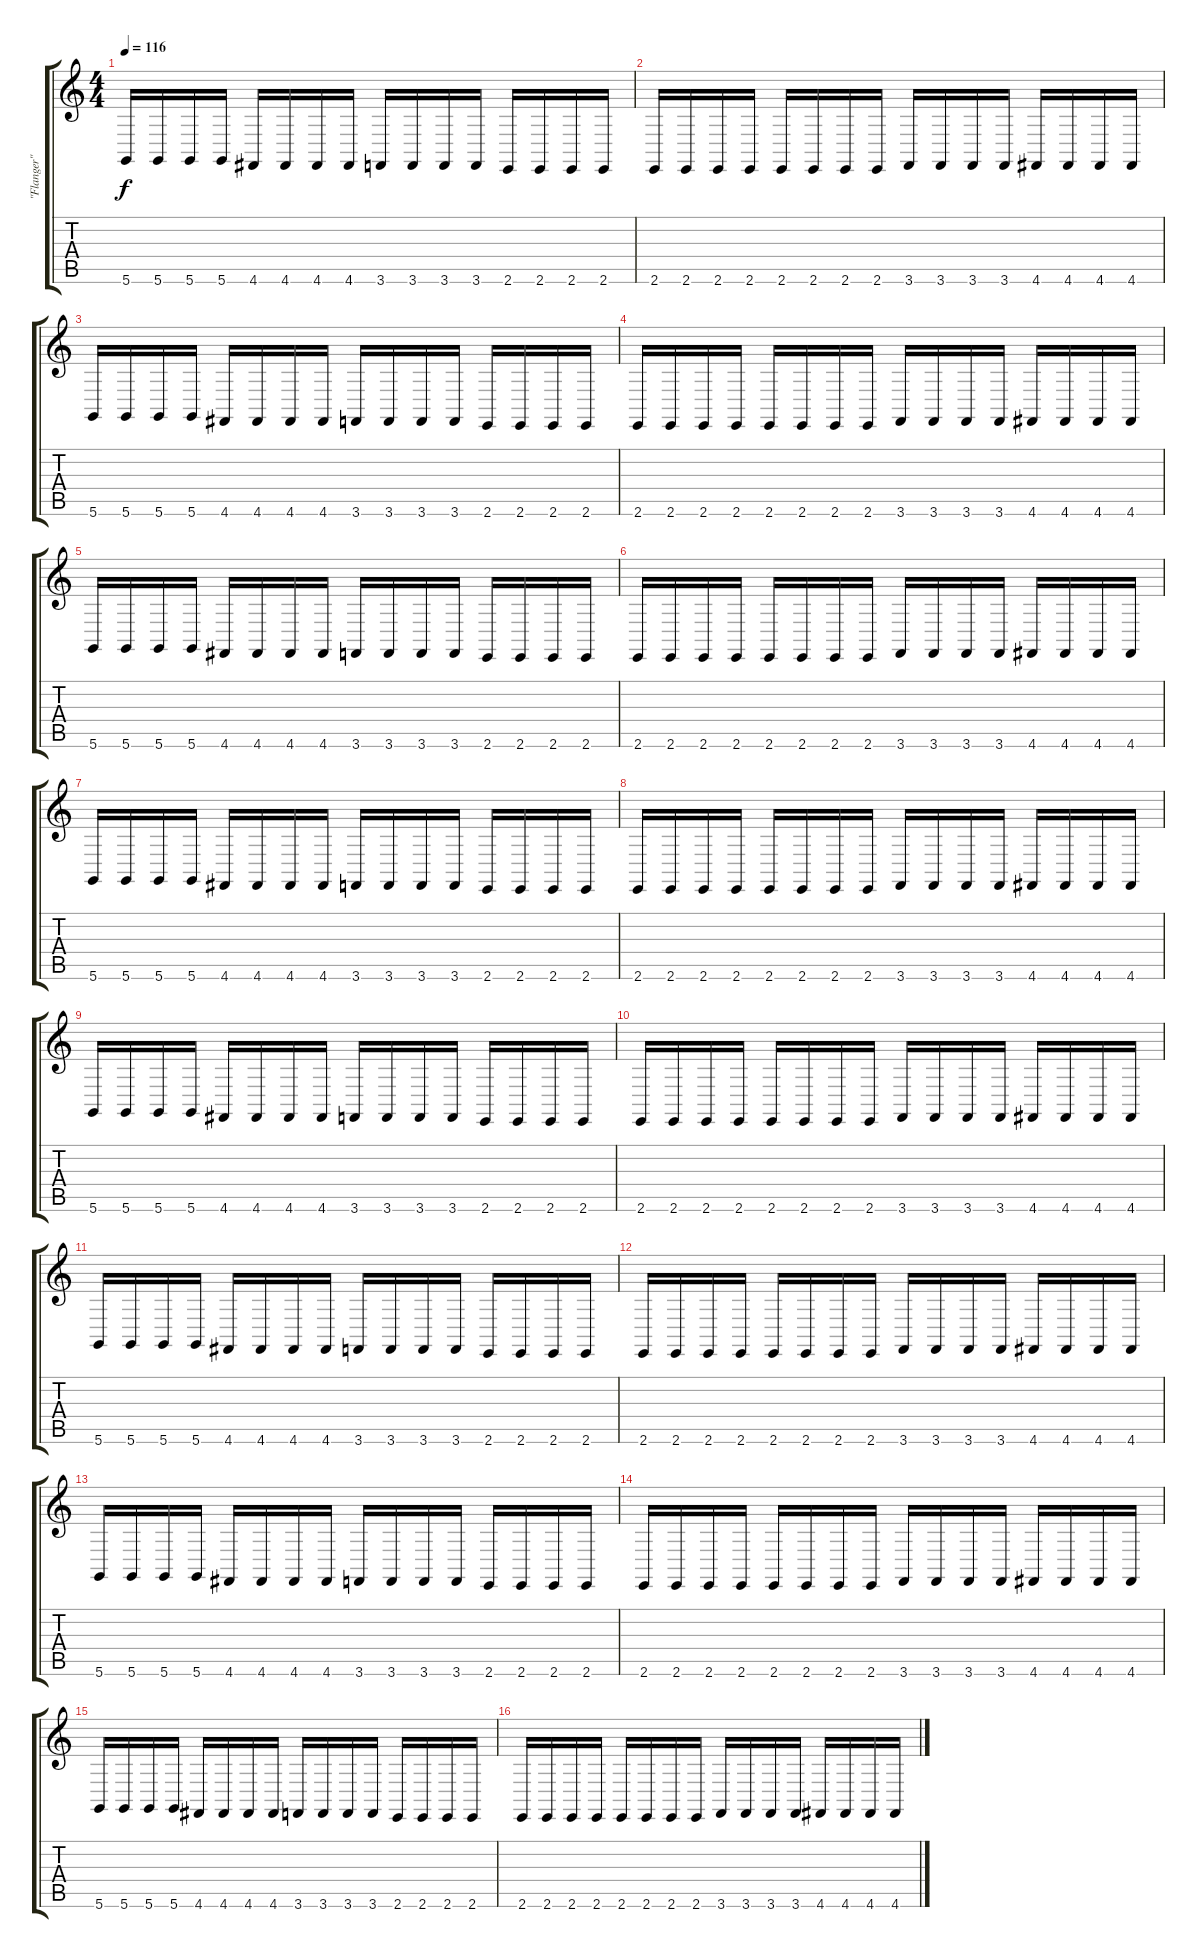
\track ("\"Flanger\"" "\"Flanger\"") {instrument fx7echoes}
\staff {score tabs}
\tuning (D4 A3 F3 C3 G2 D2) {hide}
\ts (4 4)
\tempo 116
\clef g2
\ks c
5.6.16{dy f instrument fx7echoes} 5.6.16 5.6.16 5.6.16 4.6.16 4.6.16 4.6.16 4.6.16 3.6.16 3.6.16 3.6.16 3.6.16 2.6.16 2.6.16 2.6.16 2.6.16 |
2.6.16 2.6.16 2.6.16 2.6.16 2.6.16 2.6.16 2.6.16 2.6.16 3.6.16 3.6.16 3.6.16 3.6.16 4.6.16 4.6.16 4.6.16 4.6.16 |
5.6.16 5.6.16 5.6.16 5.6.16 4.6.16 4.6.16 4.6.16 4.6.16 3.6.16 3.6.16 3.6.16 3.6.16 2.6.16 2.6.16 2.6.16 2.6.16 |
2.6.16 2.6.16 2.6.16 2.6.16 2.6.16 2.6.16 2.6.16 2.6.16 3.6.16 3.6.16 3.6.16 3.6.16 4.6.16 4.6.16 4.6.16 4.6.16 |
5.6.16 5.6.16 5.6.16 5.6.16 4.6.16 4.6.16 4.6.16 4.6.16 3.6.16 3.6.16 3.6.16 3.6.16 2.6.16 2.6.16 2.6.16 2.6.16 |
2.6.16 2.6.16 2.6.16 2.6.16 2.6.16 2.6.16 2.6.16 2.6.16 3.6.16 3.6.16 3.6.16 3.6.16 4.6.16 4.6.16 4.6.16 4.6.16 |
5.6.16 5.6.16 5.6.16 5.6.16 4.6.16 4.6.16 4.6.16 4.6.16 3.6.16 3.6.16 3.6.16 3.6.16 2.6.16 2.6.16 2.6.16 2.6.16 |
2.6.16 2.6.16 2.6.16 2.6.16 2.6.16 2.6.16 2.6.16 2.6.16 3.6.16 3.6.16 3.6.16 3.6.16 4.6.16 4.6.16 4.6.16 4.6.16 |
5.6.16 5.6.16 5.6.16 5.6.16 4.6.16 4.6.16 4.6.16 4.6.16 3.6.16 3.6.16 3.6.16 3.6.16 2.6.16 2.6.16 2.6.16 2.6.16 |
2.6.16 2.6.16 2.6.16 2.6.16 2.6.16 2.6.16 2.6.16 2.6.16 3.6.16 3.6.16 3.6.16 3.6.16 4.6.16 4.6.16 4.6.16 4.6.16 |
5.6.16 5.6.16 5.6.16 5.6.16 4.6.16 4.6.16 4.6.16 4.6.16 3.6.16 3.6.16 3.6.16 3.6.16 2.6.16 2.6.16 2.6.16 2.6.16 |
2.6.16 2.6.16 2.6.16 2.6.16 2.6.16 2.6.16 2.6.16 2.6.16 3.6.16 3.6.16 3.6.16 3.6.16 4.6.16 4.6.16 4.6.16 4.6.16 |
5.6.16 5.6.16 5.6.16 5.6.16 4.6.16 4.6.16 4.6.16 4.6.16 3.6.16 3.6.16 3.6.16 3.6.16 2.6.16 2.6.16 2.6.16 2.6.16 |
2.6.16 2.6.16 2.6.16 2.6.16 2.6.16 2.6.16 2.6.16 2.6.16 3.6.16 3.6.16 3.6.16 3.6.16 4.6.16 4.6.16 4.6.16 4.6.16 |
5.6.16 5.6.16 5.6.16 5.6.16 4.6.16 4.6.16 4.6.16 4.6.16 3.6.16 3.6.16 3.6.16 3.6.16 2.6.16 2.6.16 2.6.16 2.6.16 |
2.6.16 2.6.16 2.6.16 2.6.16 2.6.16 2.6.16 2.6.16 2.6.16 3.6.16 3.6.16 3.6.16 3.6.16 4.6.16 4.6.16 4.6.16 4.6.16
